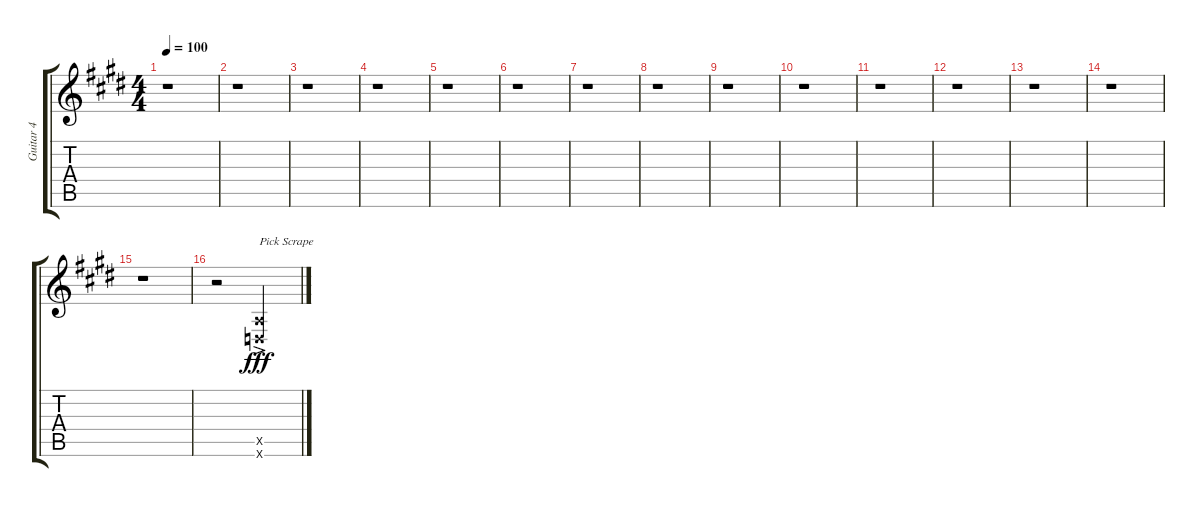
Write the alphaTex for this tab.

\track ("Guitar 4" "Guitar 4") {instrument distortionguitar}
\staff {score tabs}
\tuning (E4 B3 G3 D3 A2 D2) {hide}
\ts (4 4)
\tempo 100
\clef g2
\ks e
r.1{dy f} |
r.1 |
r.1 |
r.1 |
r.1 |
r.1 |
r.1 |
r.1 |
r.1 |
r.1 |
r.1 |
r.1 |
r.1 |
r.1 |
r.1 |
r.2 (0.5{ac x} 0.6{ac x}).2{txt "Pick Scrape" dy fff}
